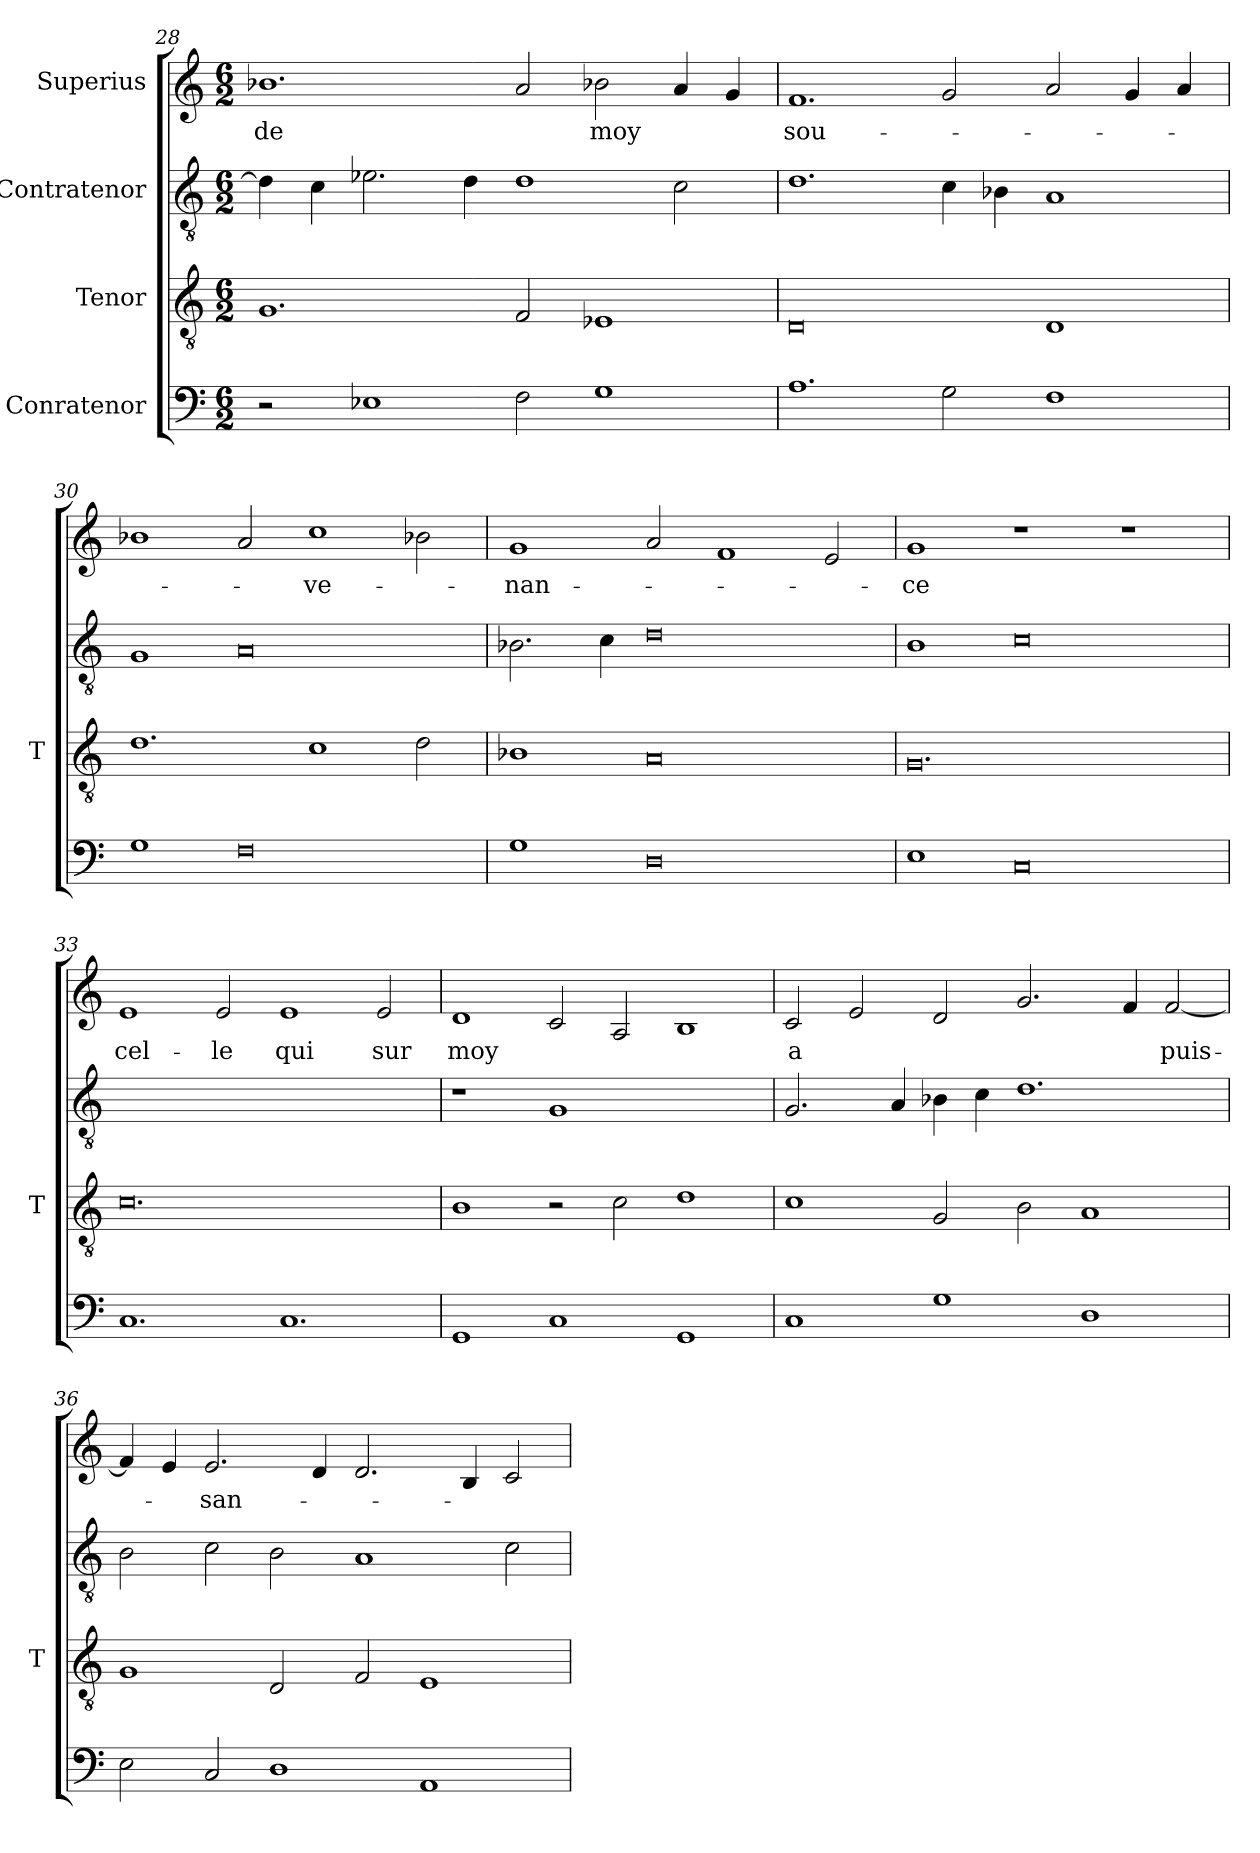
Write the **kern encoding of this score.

**kern	**kern	**kern	**kern	**text
*part4	*part3	*part2	*part1	*part1
*staff4	*staff3	*staff2	*staff1	*staff1
*I"Conratenor	*I"Tenor	*I"Contratenor	*I"Superius	*
*	*I'T	*	*	*
*clefF4	*clefGv2	*clefGv2	*clefG2	*
*M6/2	*M6/2	*M6/2	*M6/2	*
=28	=28	=28	=28	=28
2r	1.G	4d]	1.b-X	-de
.	.	4c	.	.
1E-X	.	2.e-X	.	.
.	.	4d	.	.
2F	2F	1d	2a	.
1G	1E-X	.	2b-X	-moy
.	.	2c	4a	.
.	.	.	4g	.
=29	=29	=29	=29	=29
1.A	0D	1.d	1.f	sou-
2G	.	4c	2g	.
.	.	4B-X	.	.
1F	1D	1A	2a	.
.	.	.	4g	.
.	.	.	4a	.
=30	=30	=30	=30	=30
1G	1.d	1G	1b-X	.
0F	.	0A	2a	.
.	1c	.	1cc	-ve-
.	2d	.	2b-X	.
=31	=31	=31	=31	=31
1G	1B-X	2.B-X	1g	-nan-
.	.	4c	.	.
0D	0A	0d	2a	.
.	.	.	1f	.
.	.	.	2e	.
=32	=32	=32	=32	=32
1E	0.G	1B	1g	-ce
0C	.	0c	1r	.
.	.	.	1r	.
=33	=33	=33	=33	=33
1.C	0.c	0.ryy	1e	cel-
.	.	.	2e	-le
1.C	.	.	1e	-qui
.	.	.	2e	-sur
=34	=34	=34	=34	=34
1GG	1B	1r	1d	-moy
1C	2r	1G	2c	.
.	2c	.	2A	.
1GG	1d	1ryy	1B	.
=35	=35	=35	=35	=35
1C	1c	2.G	2c	-a
.	.	.	2e	.
.	.	4A	.	.
1G	2G	4B-X	2d	.
.	.	4c	.	.
.	2B	1.d	2.g	.
1D	1A	.	.	.
.	.	.	4f	.
.	.	.	[2f	puis-
=36	=36	=36	=36	=36
2E	1G	2B	4f]	.
.	.	.	4e	.
2C	.	2c	2.e	-san-
1D	2D	2B	.	.
.	.	.	4d	.
.	2F	1A	2.d	.
1AA	1E	.	.	.
.	.	.	4B	.
.	.	2c	2c	.
=	=	=	=	=
*-	*-	*-	*-	*-
